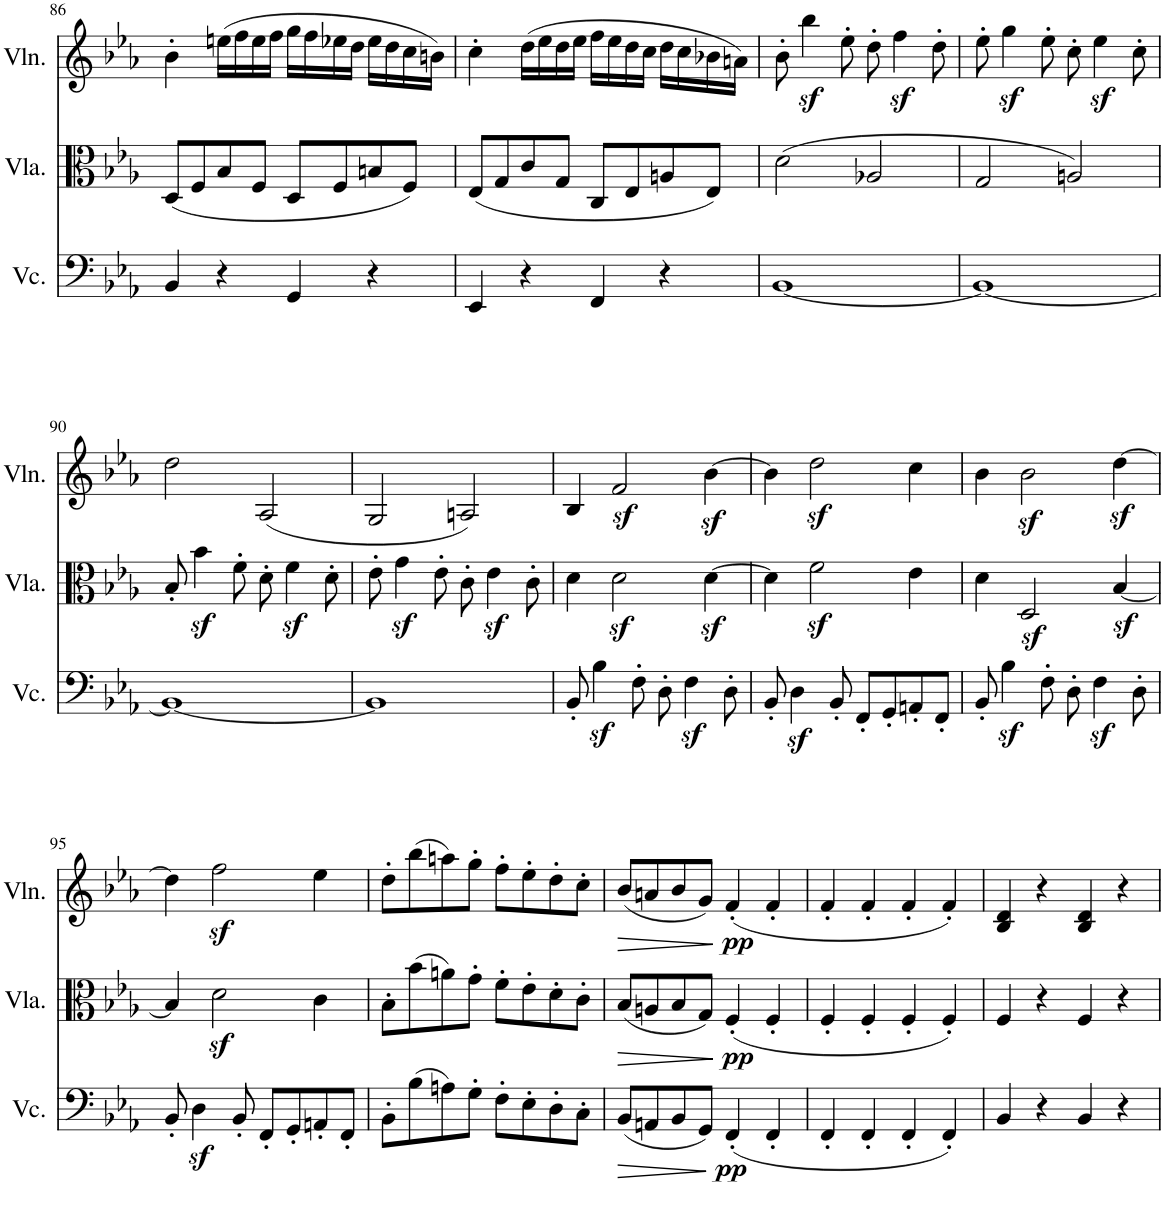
**kern	**dynam	**kern	**dynam	**kern	**dynam
*part3	*part3	*part2	*part2	*part1	*part1
*staff3	*staff3	*staff2	*staff2	*staff1	*staff1
*I"Violoncello	*	*I"Viola	*	*I"Violin	*
*I'Vc.	*	*I'Vla.	*	*I'Vln.	*
!!LO:PB:g=z
*clefF4	*	*clefC3	*	*clefG2	*
*k[b-e-a-]	*	*k[b-e-a-]	*	*k[b-e-a-]	*
*M4/4	*	*M4/4	*	*M4/4	*
*met(c)	*	*met(c)	*	*met(c)	*
=86	=86	=86	=86	=86	=86
4BB-/	.	(8D/L	.	4b-'\	.
.	.	8F/	.	.	.
4r	.	8B-/	.	(16een\LL	.
.	.	.	.	16ff\	.
.	.	8F/J	.	16ee\	.
.	.	.	.	16ff\JJ	.
4GG/	.	8D/L	.	16gg\LL	.
.	.	.	.	16ff\	.
.	.	8F/	.	16ee-X\	.
.	.	.	.	16dd\JJ	.
4r	.	8Bn/	.	16ee-\LL	.
.	.	.	.	16dd\	.
.	.	8F/J)	.	16cc\	.
.	.	.	.	16bn\JJ)	.
=87	=87	=87	=87	=87	=87
4EE-/	.	(8E-/L	.	4cc'\	.
.	.	8G/	.	.	.
4r	.	8c/	.	(16dd\LL	.
.	.	.	.	16ee-\	.
.	.	8G/J	.	16dd\	.
.	.	.	.	16ee-\JJ	.
4FF/	.	8C/L	.	16ff\LL	.
.	.	.	.	16ee-\	.
.	.	8E-/	.	16dd\	.
.	.	.	.	16cc\JJ	.
4r	.	8An/	.	16dd\LL	.
.	.	.	.	16cc\	.
.	.	8E-/J)	.	16b-X\	.
.	.	.	.	16an\JJ)	.
=88	=88	=88	=88	=88	=88
[1BB-	.	(2d\	.	8b-'\	.
.	.	.	.	4bb-z<\	.
.	.	.	.	8ee-'\	.
.	.	2A-X/	.	8dd'\	.
.	.	.	.	4ffz<\	.
.	.	.	.	8dd'\	.
=89	=89	=89	=89	=89	=89
1BB-_	.	2G/	.	8ee-'\	.
.	.	.	.	4ggz<\	.
.	.	.	.	8ee-'\	.
.	.	2An/)	.	8cc'\	.
.	.	.	.	4ee-z<\	.
.	.	.	.	8cc'\	.
!!LO:LB:g=z
=90	=90	=90	=90	=90	=90
1BB-_	.	8B-'/	.	2dd\	.
.	.	4b-z<\	.	.	.
.	.	8f'\	.	.	.
.	.	8d'\	.	(2A-/	.
.	.	4fz<\	.	.	.
.	.	8d'\	.	.	.
=91	=91	=91	=91	=91	=91
1BB-]	.	8e-'\	.	2G/	.
.	.	4gz<\	.	.	.
.	.	8e-'\	.	.	.
.	.	8c'\	.	2An/)	.
.	.	4e-z<\	.	.	.
.	.	8c'\	.	.	.
=92	=92	=92	=92	=92	=92
8BB-'/	.	4d\	.	4B-/	.
4B-z<\	.	.	.	.	.
.	.	2dz<\	.	2fz</	.
8F'\	.	.	.	.	.
8D'\	.	.	.	.	.
4Fz<\	.	.	.	.	.
.	.	[4dz<\	.	[4b-z<\	.
8D'\	.	.	.	.	.
=93	=93	=93	=93	=93	=93
8BB-'/	.	4d\]	.	4b-\]	.
4Dz<\	.	.	.	.	.
.	.	2fz<\	.	2ddz<\	.
8BB-'/	.	.	.	.	.
8FF'/L	.	.	.	.	.
8GG'/	.	.	.	.	.
8AAn'/	.	4e-\	.	4cc\	.
8FF'/J	.	.	.	.	.
=94	=94	=94	=94	=94	=94
8BB-'/	.	4d\	.	4b-\	.
4B-z<\	.	.	.	.	.
.	.	2Dz</	.	2b-z<\	.
8F'\	.	.	.	.	.
8D'\	.	.	.	.	.
4Fz<\	.	.	.	.	.
.	.	[4B-z</	.	[4ddz<\	.
8D'\	.	.	.	.	.
!!LO:LB:g=z
=95	=95	=95	=95	=95	=95
8BB-'/	.	4B-/]	.	4dd\]	.
4Dz<\	.	.	.	.	.
.	.	2dz<\	.	2ffz<\	.
8BB-'/	.	.	.	.	.
8FF'/L	.	.	.	.	.
8GG'/	.	.	.	.	.
8AAn'/	.	4c\	.	4ee-\	.
8FF'/J	.	.	.	.	.
=96	=96	=96	=96	=96	=96
8BB-'\L	.	8B-'\L	.	8dd'\L	.
(8B-\	.	(8b-\	.	(8bb-\	.
8An\)	.	8an\)	.	8aan\)	.
8G'\J	.	8g'\J	.	8gg'\J	.
8F'\L	.	8f'\L	.	8ff'\L	.
8E-'\	.	8e-'\	.	8ee-'\	.
8D'\	.	8d'\	.	8dd'\	.
8C'\J	.	8c'\J	.	8cc'\J	.
=97	=97	=97	=97	=97	=97
!	!LO:HP:b	!	!LO:HP:b	!	!LO:HP:b
(8BB-/L	>	(8B-/L	>	(8b-/L	>
8AAn/	.	8An/	.	8an/	.
8BB-/	.	8B-/	.	8b-/	.
8GG/J)	.	8G/J)	.	8g/J)	.
!	!LO:DY:n=1:b	!	!LO:DY:n=1:b	!	!LO:DY:n=1:b
(<4FF'/	] pp	(<4F'/	] pp	(<4f'/	] pp
4FF'/	.	4F'/	.	4f'/	.
=98	=98	=98	=98	=98	=98
4FF'/	.	4F'/	.	4f'/	.
4FF'/	.	4F'/	.	4f'/	.
4FF'/	.	4F'/	.	4f'/	.
4FF'/)	.	4F'/)	.	4f'/)	.
=99	=99	=99	=99	=99	=99
4BB-/	.	4F/	.	4B-/ 4d/	.
4r	.	4r	.	4r	.
4BB-/	.	4F/	.	4B-/ 4d/	.
4r	.	4r	.	4r	.
=	=	=	=	=	=
*-	*-	*-	*-	*-	*-
